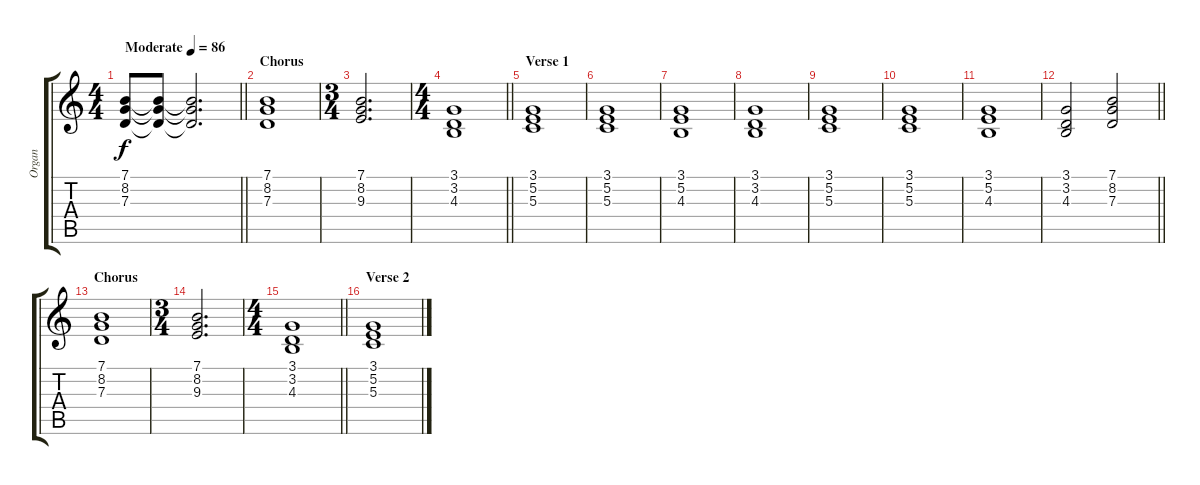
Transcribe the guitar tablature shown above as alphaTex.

\track ("Organ" "Organ") {instrument drawbarorgan}
\staff {score tabs}
\tuning (E4 B3 G3 D3 A2 E2) {hide}
\ts (4 4)
\tempo (86 "Moderate")
\clef g2
\barLineRight lightlight
\ks c
(7.1 8.2 7.3).8{dy f volume 1 instrument drawbarorgan} (7.1{t} 8.2{t} 7.3{t}).8{volume 5} (7.1{t} 8.2{t} 7.3{t}).2{d} |
\section ("" "Chorus")
(7.1 8.2 7.3).1 |
\ts (3 4)
(7.1 8.2 9.3).2{d} |
\ts (4 4)
\barLineRight lightlight
(3.1 3.2 4.3).1 |
\section ("" "Verse 1")
(3.1 5.2 5.3).1 |
(3.1 5.2 5.3).1 |
(3.1 5.2 4.3).1 |
(3.1 3.2 4.3).1 |
(3.1 5.2 5.3).1 |
(3.1 5.2 5.3).1 |
(3.1 5.2 4.3).1 |
\barLineRight lightlight
(3.1 3.2 4.3).2 (7.1 8.2 7.3).2 |
\section ("" "Chorus")
(7.1 8.2 7.3).1 |
\ts (3 4)
(7.1 8.2 9.3).2{d} |
\ts (4 4)
\barLineRight lightlight
(3.1 3.2 4.3).1 |
\section ("" "Verse 2")
(3.1 5.2 5.3).1
